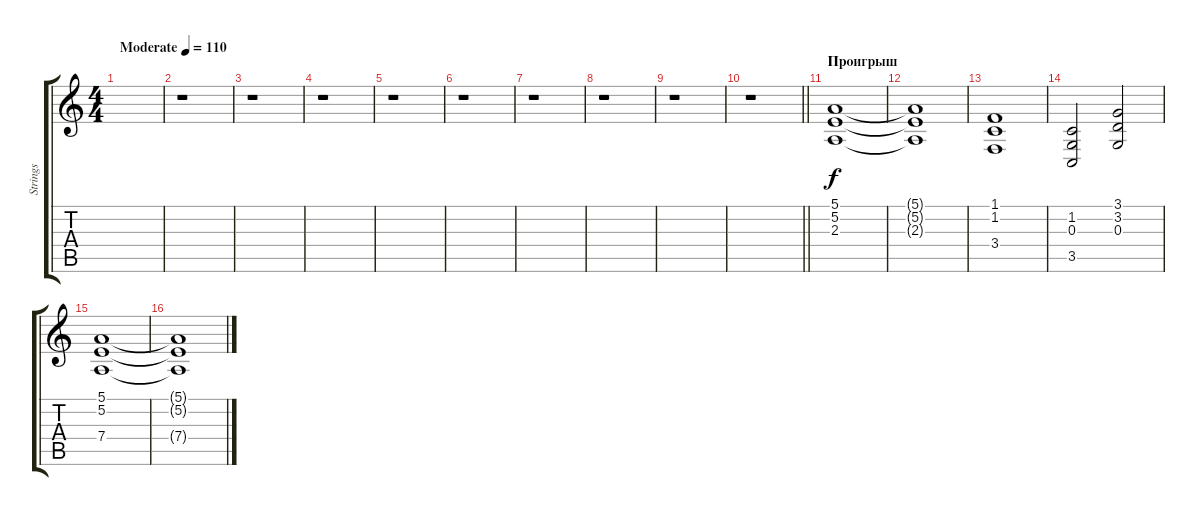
\track ("Strings" "Strings") {instrument stringensemble1}
\staff {score tabs}
\tuning (E4 B3 G3 D3 A2 E2) {hide}
\ts (4 4)
\tempo (110 "Moderate")
\clef g2
\ks c
|
r.1 |
r.1 |
r.1 |
r.1 |
r.1 |
r.1 |
r.1 |
r.1 |
\barLineRight lightlight
r.1 |
\section ("" "Проигрыш")
(5.1 5.2 2.3).1 |
(5.1{t} 5.2{t} 2.3{t}).1 |
(1.1 1.2 3.4).1 |
(1.2 0.3 3.5).2 (3.1 3.2 0.3).2 |
(5.1 5.2 7.4).1 |
(5.1{t} 5.2{t} 7.4{t}).1
